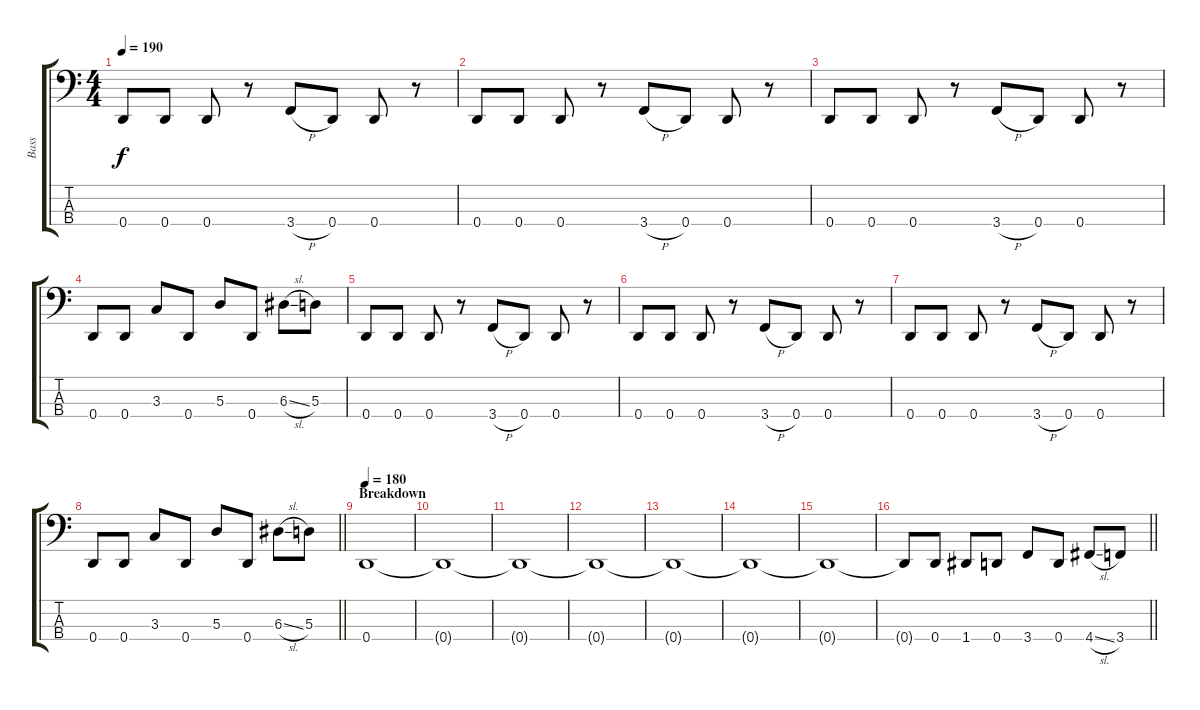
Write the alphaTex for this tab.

\track ("Bass" "Bass") {instrument electricbasspick}
\staff {score tabs}
\tuning (G2 D2 A1 D1) {hide}
\ts (4 4)
\tempo 190
\clef f4
\ks c
0.4.8{dy f} 0.4.8 0.4.8 r.8 3.4{h}.8 0.4.8 0.4.8 r.8 |
0.4.8 0.4.8 0.4.8 r.8 3.4{h}.8 0.4.8 0.4.8 r.8 |
0.4.8 0.4.8 0.4.8 r.8 3.4{h}.8 0.4.8 0.4.8 r.8 |
0.4.8 0.4.8 3.3.8 0.4.8 5.3.8 0.4.8 6.3{sl}.8 5.3.8 |
0.4.8 0.4.8 0.4.8 r.8 3.4{h}.8 0.4.8 0.4.8 r.8 |
0.4.8 0.4.8 0.4.8 r.8 3.4{h}.8 0.4.8 0.4.8 r.8 |
0.4.8 0.4.8 0.4.8 r.8 3.4{h}.8 0.4.8 0.4.8 r.8 |
\barLineRight lightlight
0.4.8 0.4.8 3.3.8 0.4.8 5.3.8 0.4.8 6.3{sl}.8 5.3.8 |
\section ("" "Breakdown")
\tempo 180
0.4.1 |
0.4{t}.1 |
0.4{t}.1 |
0.4{t}.1 |
0.4{t}.1 |
0.4{t}.1 |
0.4{t}.1 |
\barLineRight lightlight
0.4{t}.8 0.4.8 1.4.8 0.4.8 3.4.8 0.4.8 4.4{sl}.8 3.4.8
